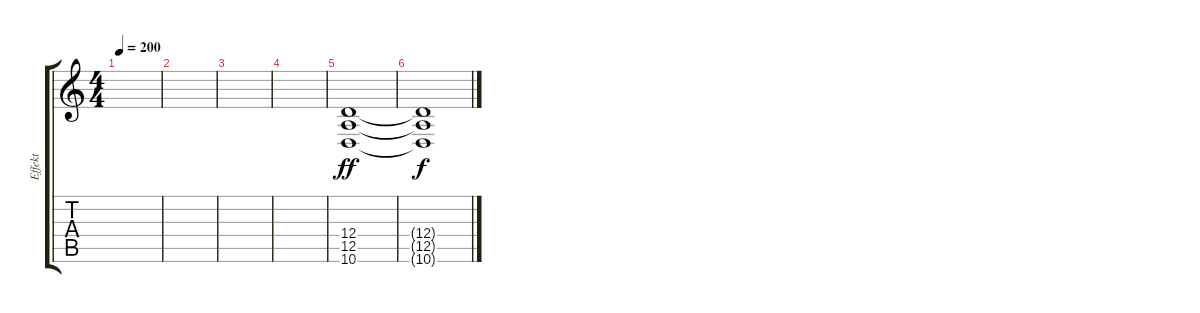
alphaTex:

\track ("Effekt" "Effekt") {instrument seashore}
\staff {score tabs}
\tuning (E4 B3 G3 D3 A2 E2) {hide}
\ts (4 4)
\tempo 200
\clef g2
\ks c
|
|
|
|
(12.4 12.5 10.6).1{dy ff} |
(12.4{t} 12.5{t} 10.6{t}).1{dy f}
